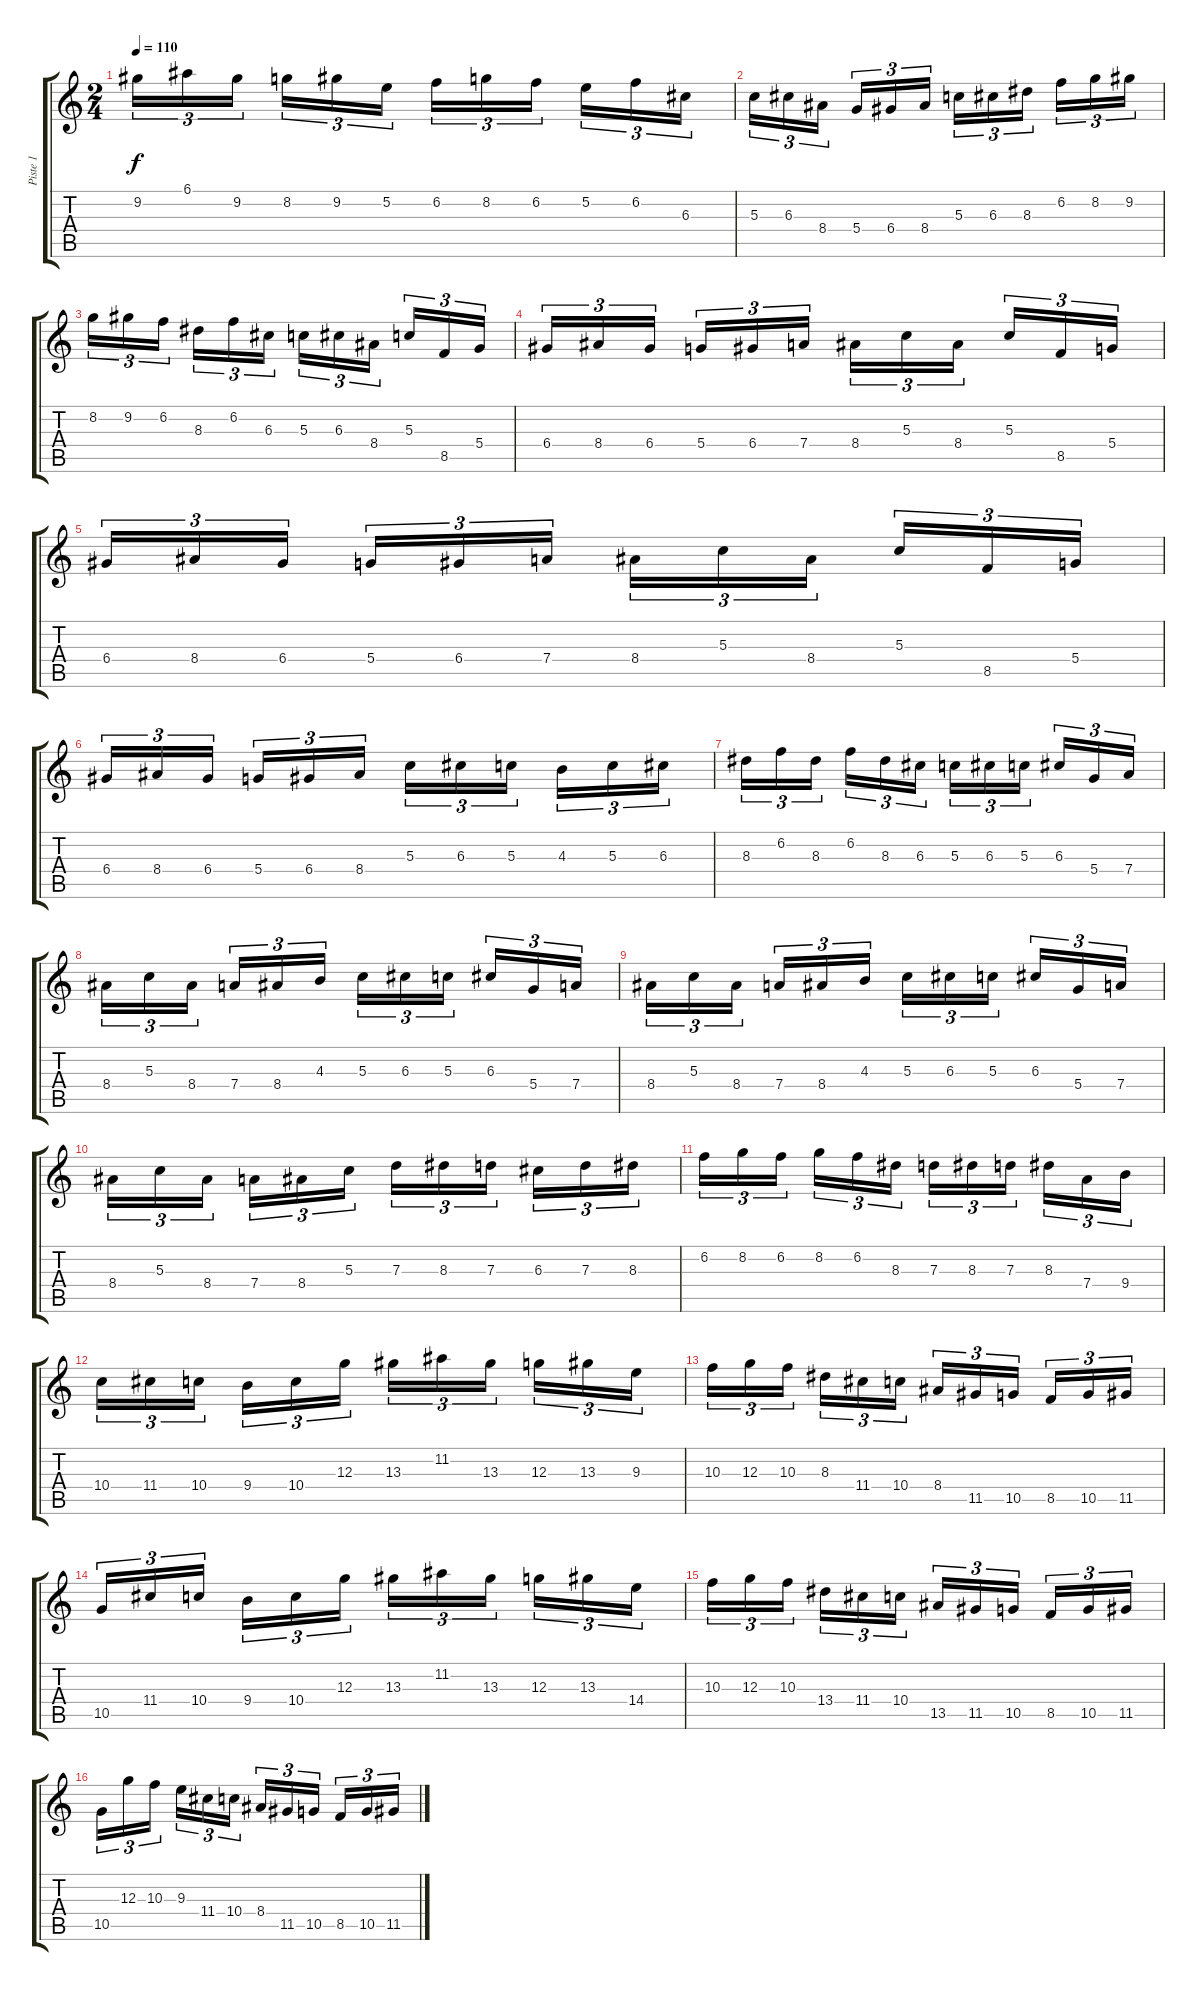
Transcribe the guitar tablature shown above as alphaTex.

\track ("Piste 1" "Piste 1") {instrument acousticguitarnylon}
\staff {score tabs}
\tuning (E4 B3 G3 D3 A2 E2) {hide}
\ts (2 4)
\tempo 110
\clef g2
\ks c
9.2.16{tu (3 2) dy f} 6.1.16{tu (3 2)} 9.2.16{tu (3 2)} 8.2.16{tu (3 2)} 9.2.16{tu (3 2)} 5.2.16{tu (3 2)} 6.2.16{tu (3 2)} 8.2.16{tu (3 2)} 6.2.16{tu (3 2)} 5.2.16{tu (3 2)} 6.2.16{tu (3 2)} 6.3.16{tu (3 2)} |
5.3.16{tu (3 2)} 6.3.16{tu (3 2)} 8.4.16{tu (3 2)} 5.4.16{tu (3 2)} 6.4.16{tu (3 2)} 8.4.16{tu (3 2)} 5.3.16{tu (3 2)} 6.3.16{tu (3 2)} 8.3.16{tu (3 2)} 6.2.16{tu (3 2)} 8.2.16{tu (3 2)} 9.2.16{tu (3 2)} |
8.2.16{tu (3 2)} 9.2.16{tu (3 2)} 6.2.16{tu (3 2)} 8.3.16{tu (3 2)} 6.2.16{tu (3 2)} 6.3.16{tu (3 2)} 5.3.16{tu (3 2)} 6.3.16{tu (3 2)} 8.4.16{tu (3 2)} 5.3.16{tu (3 2)} 8.5.16{tu (3 2)} 5.4.16{tu (3 2)} |
6.4.16{tu (3 2)} 8.4.16{tu (3 2)} 6.4.16{tu (3 2)} 5.4.16{tu (3 2)} 6.4.16{tu (3 2)} 7.4.16{tu (3 2)} 8.4.16{tu (3 2)} 5.3.16{tu (3 2)} 8.4.16{tu (3 2)} 5.3.16{tu (3 2)} 8.5.16{tu (3 2)} 5.4.16{tu (3 2)} |
6.4.16{tu (3 2)} 8.4.16{tu (3 2)} 6.4.16{tu (3 2)} 5.4.16{tu (3 2)} 6.4.16{tu (3 2)} 7.4.16{tu (3 2)} 8.4.16{tu (3 2)} 5.3.16{tu (3 2)} 8.4.16{tu (3 2)} 5.3.16{tu (3 2)} 8.5.16{tu (3 2)} 5.4.16{tu (3 2)} |
6.4.16{tu (3 2)} 8.4.16{tu (3 2)} 6.4.16{tu (3 2)} 5.4.16{tu (3 2)} 6.4.16{tu (3 2)} 8.4.16{tu (3 2)} 5.3.16{tu (3 2)} 6.3.16{tu (3 2)} 5.3.16{tu (3 2)} 4.3.16{tu (3 2)} 5.3.16{tu (3 2)} 6.3.16{tu (3 2)} |
8.3.16{tu (3 2)} 6.2.16{tu (3 2)} 8.3.16{tu (3 2)} 6.2.16{tu (3 2)} 8.3.16{tu (3 2)} 6.3.16{tu (3 2)} 5.3.16{tu (3 2)} 6.3.16{tu (3 2)} 5.3.16{tu (3 2)} 6.3.16{tu (3 2)} 5.4.16{tu (3 2)} 7.4.16{tu (3 2)} |
8.4.16{tu (3 2)} 5.3.16{tu (3 2)} 8.4.16{tu (3 2)} 7.4.16{tu (3 2)} 8.4.16{tu (3 2)} 4.3.16{tu (3 2)} 5.3.16{tu (3 2)} 6.3.16{tu (3 2)} 5.3.16{tu (3 2)} 6.3.16{tu (3 2)} 5.4.16{tu (3 2)} 7.4.16{tu (3 2)} |
8.4.16{tu (3 2)} 5.3.16{tu (3 2)} 8.4.16{tu (3 2)} 7.4.16{tu (3 2)} 8.4.16{tu (3 2)} 4.3.16{tu (3 2)} 5.3.16{tu (3 2)} 6.3.16{tu (3 2)} 5.3.16{tu (3 2)} 6.3.16{tu (3 2)} 5.4.16{tu (3 2)} 7.4.16{tu (3 2)} |
8.4.16{tu (3 2)} 5.3.16{tu (3 2)} 8.4.16{tu (3 2)} 7.4.16{tu (3 2)} 8.4.16{tu (3 2)} 5.3.16{tu (3 2)} 7.3.16{tu (3 2)} 8.3.16{tu (3 2)} 7.3.16{tu (3 2)} 6.3.16{tu (3 2)} 7.3.16{tu (3 2)} 8.3.16{tu (3 2)} |
6.2.16{tu (3 2)} 8.2.16{tu (3 2)} 6.2.16{tu (3 2)} 8.2.16{tu (3 2)} 6.2.16{tu (3 2)} 8.3.16{tu (3 2)} 7.3.16{tu (3 2)} 8.3.16{tu (3 2)} 7.3.16{tu (3 2)} 8.3.16{tu (3 2)} 7.4.16{tu (3 2)} 9.4.16{tu (3 2)} |
10.4.16{tu (3 2)} 11.4.16{tu (3 2)} 10.4.16{tu (3 2)} 9.4.16{tu (3 2)} 10.4.16{tu (3 2)} 12.3.16{tu (3 2)} 13.3.16{tu (3 2)} 11.2.16{tu (3 2)} 13.3.16{tu (3 2)} 12.3.16{tu (3 2)} 13.3.16{tu (3 2)} 9.3.16{tu (3 2)} |
10.3.16{tu (3 2)} 12.3.16{tu (3 2)} 10.3.16{tu (3 2)} 8.3.16{tu (3 2)} 11.4.16{tu (3 2)} 10.4.16{tu (3 2)} 8.4.16{tu (3 2)} 11.5.16{tu (3 2)} 10.5.16{tu (3 2)} 8.5.16{tu (3 2)} 10.5.16{tu (3 2)} 11.5.16{tu (3 2)} |
10.5.16{tu (3 2)} 11.4.16{tu (3 2)} 10.4.16{tu (3 2)} 9.4.16{tu (3 2)} 10.4.16{tu (3 2)} 12.3.16{tu (3 2)} 13.3.16{tu (3 2)} 11.2.16{tu (3 2)} 13.3.16{tu (3 2)} 12.3.16{tu (3 2)} 13.3.16{tu (3 2)} 14.4.16{tu (3 2)} |
10.3.16{tu (3 2)} 12.3.16{tu (3 2)} 10.3.16{tu (3 2)} 13.4.16{tu (3 2)} 11.4.16{tu (3 2)} 10.4.16{tu (3 2)} 13.5.16{tu (3 2)} 11.5.16{tu (3 2)} 10.5.16{tu (3 2)} 8.5.16{tu (3 2)} 10.5.16{tu (3 2)} 11.5.16{tu (3 2)} |
10.5.16{tu (3 2)} 12.3.16{tu (3 2)} 10.3.16{tu (3 2)} 9.3.16{tu (3 2)} 11.4.16{tu (3 2)} 10.4.16{tu (3 2)} 8.4.16{tu (3 2)} 11.5.16{tu (3 2)} 10.5.16{tu (3 2)} 8.5.16{tu (3 2)} 10.5.16{tu (3 2)} 11.5.16{tu (3 2)}
